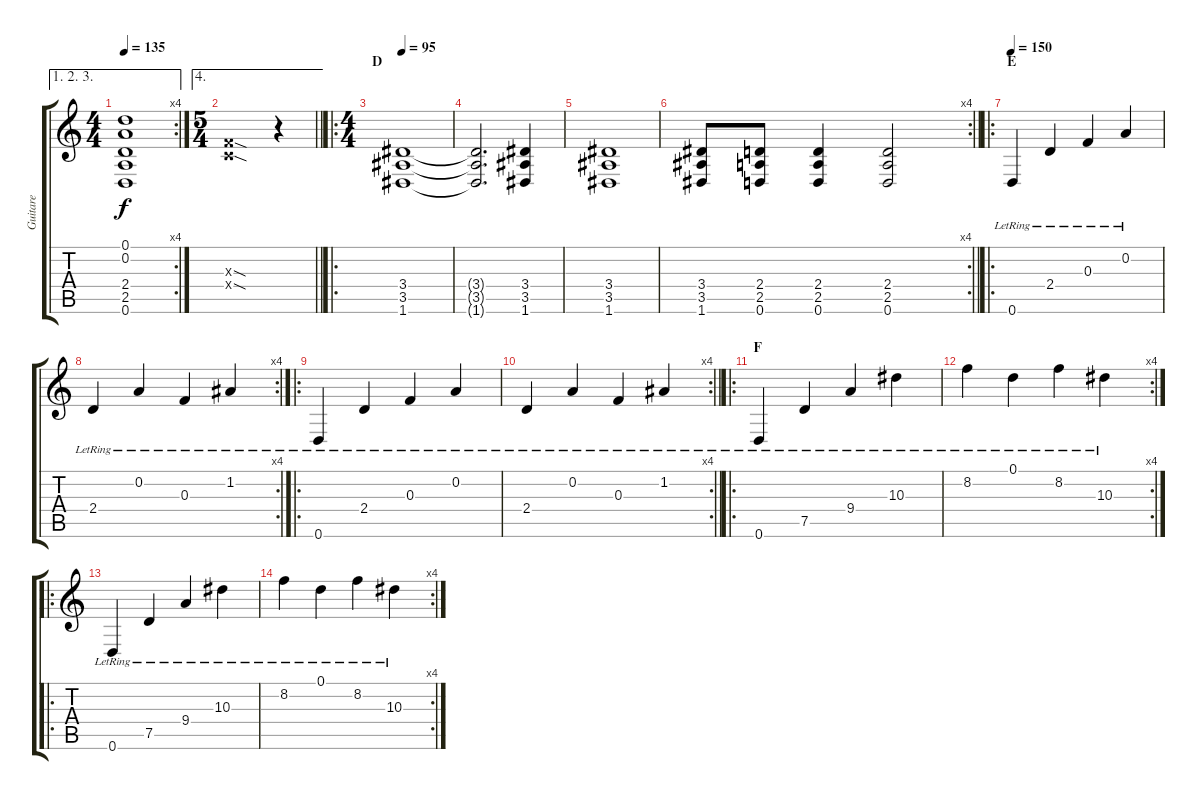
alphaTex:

\track ("Guitare" "Guitare") {instrument overdrivenguitar}
\staff {score tabs}
\tuning (D4 A3 F3 C3 G2 D2) {hide}
\ae (1 2 3)
\rc 4
\ts (4 4)
\tempo 135
\clef g2
\ks c
(0.1{t} 0.2{t} 2.4{t} 2.5{t} 0.6{t}).1{dy f} |
\ae 4
\ts (5 4)
\barLineRight lightlight
(0.3{sod x} 0.4{sod x}).1 r.4 |
\ro
\ts (4 4)
\section ("" "D")
\tempo 95
(3.4 3.5 1.6).1 |
(3.4{t} 3.5{t} 1.6{t}).2{d} (3.4 3.5 1.6).4 |
(3.4 3.5 1.6).1 |
\rc 4
\barLineRight lightlight
(3.4 3.5 1.6).8 (2.4 2.5 0.6).8 (2.4 2.5 0.6).4 (2.4 2.5 0.6).2 |
\ro
\section ("" "E")
\tempo 150
0.6{lr}.4 2.4{lr}.4 0.3{lr}.4 0.2{lr}.4 |
\rc 4
2.4{lr}.4 0.2{lr}.4 0.3{lr}.4 1.2{lr}.4 |
\ro
0.6{lr}.4 2.4{lr}.4 0.3{lr}.4 0.2{lr}.4 |
\rc 4
\barLineRight lightlight
2.4{lr}.4 0.2{lr}.4 0.3{lr}.4 1.2{lr}.4 |
\ro
\section ("" "F")
0.6{lr}.4 7.5{lr}.4 9.4{lr}.4 10.3{lr}.4 |
\rc 4
8.2{lr}.4 0.1{lr}.4 8.2{lr}.4 10.3{lr}.4 |
\ro
0.6{lr}.4 7.5{lr}.4 9.4{lr}.4 10.3{lr}.4 |
\rc 4
8.2{lr}.4 0.1{lr}.4 8.2{lr}.4 10.3{lr}.4
